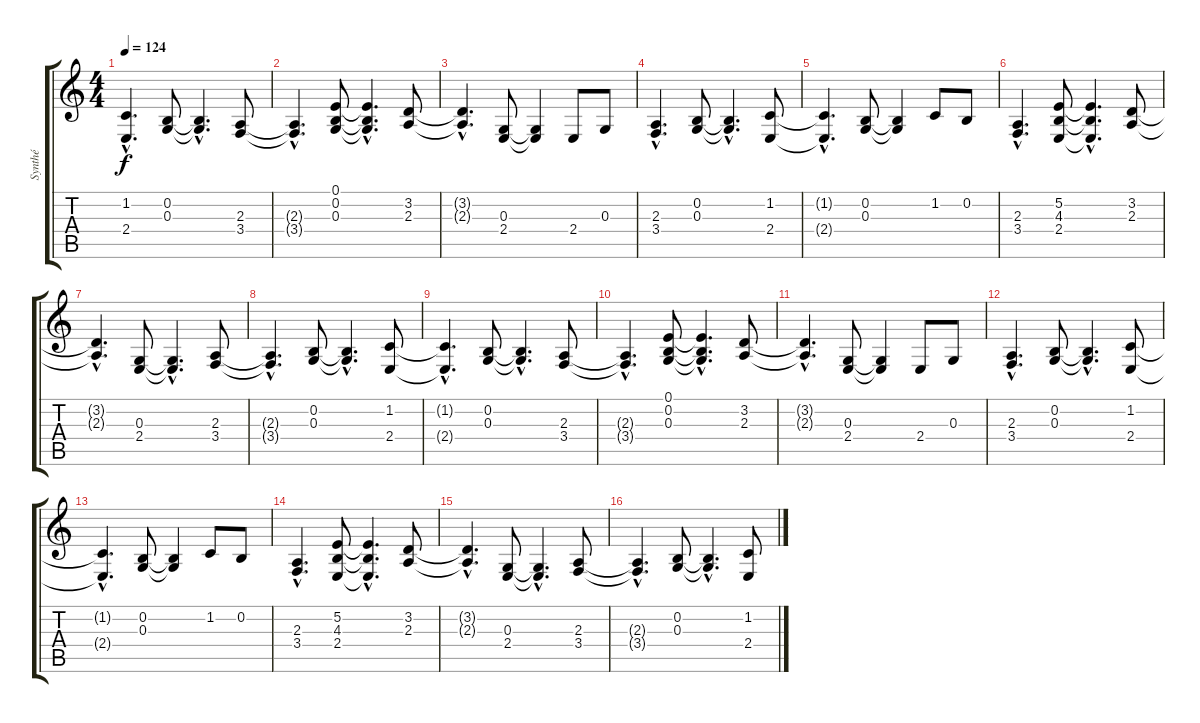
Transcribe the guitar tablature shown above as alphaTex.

\track ("Synthé" "Synthé") {instrument stringensemble2}
\staff {score tabs}
\tuning (E4 B3 G3 D3 A2 E2) {hide}
\ts (4 4)
\tempo 124
\clef g2
\ks c
(1.2{hac t} 2.4{hac t}).4{d dy f} (0.2 0.3).8 (0.2{hac t} 0.3{hac t}).4{d} (2.3 3.4).8 |
(2.3{hac t} 3.4{hac t}).4{d} (0.1 0.2 0.3).8 (0.1{hac t} 0.2{hac t} 0.3{hac t}).4{d} (3.2 2.3).8 |
(3.2{hac t} 2.3{hac t}).4{d} (0.3 2.4).8 (0.3{t} 2.4{t}).4 2.4.8 0.3.8 |
(2.3{hac} 3.4{hac}).4{d} (0.2 0.3).8 (0.2{hac t} 0.3{hac t}).4{d} (1.2 2.4).8 |
(1.2{hac t} 2.4{hac t}).4{d} (0.2 0.3).8 (0.2{t} 0.3{t}).4 1.2.8 0.2.8 |
(2.3{hac} 3.4{hac}).4{d} (5.2 4.3 2.4).8 (5.2{hac t} 4.3{hac t} 2.4{hac t}).4{d} (3.2 2.3).8 |
(3.2{hac t} 2.3{hac t}).4{d} (0.3 2.4).8 (0.3{hac t} 2.4{hac t}).4{d} (2.3 3.4).8 |
(2.3{hac t} 3.4{hac t}).4{d} (0.2 0.3).8 (0.2{hac t} 0.3{hac t}).4{d} (1.2 2.4).8 |
(1.2{hac t} 2.4{hac t}).4{d} (0.2 0.3).8 (0.2{hac t} 0.3{hac t}).4{d} (2.3 3.4).8 |
(2.3{hac t} 3.4{hac t}).4{d} (0.1 0.2 0.3).8 (0.1{hac t} 0.2{hac t} 0.3{hac t}).4{d} (3.2 2.3).8 |
(3.2{hac t} 2.3{hac t}).4{d} (0.3 2.4).8 (0.3{t} 2.4{t}).4 2.4.8 0.3.8 |
(2.3{hac} 3.4{hac}).4{d} (0.2 0.3).8 (0.2{hac t} 0.3{hac t}).4{d} (1.2 2.4).8 |
(1.2{hac t} 2.4{hac t}).4{d} (0.2 0.3).8 (0.2{t} 0.3{t}).4 1.2.8 0.2.8 |
(2.3{hac} 3.4{hac}).4{d} (5.2 4.3 2.4).8 (5.2{hac t} 4.3{hac t} 2.4{hac t}).4{d} (3.2 2.3).8 |
(3.2{hac t} 2.3{hac t}).4{d} (0.3 2.4).8 (0.3{hac t} 2.4{hac t}).4{d} (2.3 3.4).8 |
(2.3{hac t} 3.4{hac t}).4{d} (0.2 0.3).8 (0.2{hac t} 0.3{hac t}).4{d} (1.2 2.4).8
